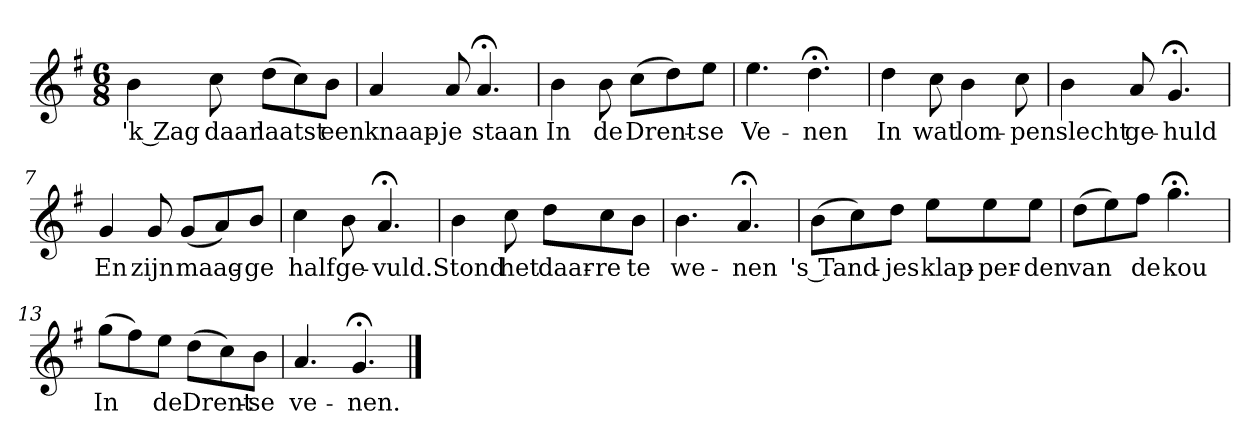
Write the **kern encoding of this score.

**kern	**text
*part1	*part1
*staff1	*staff1
*k[f#]	*
*G:	*
*M6/8	*
*MM120	*
=1	=1
4b	'k Zag
8cc	daar
(8ddL	laatst
8cc)	.
8bJ	een
=2	=2
4a	knaap-
8a	-je
4.a;<	staan
=3	=3
4b	In
8b	de
(8ccL	Drent-
8dd)	.
8eeJ	-se
=4	=4
4.ee	Ve-
4.dd;<	-nen
=5	=5
4dd	In
8cc	wat
4b	lom-
8cc	-pen
=6	=6
4b	slecht
8a	ge-
4.g;<	-huld
=7	=7
4g	En
8g	zijn
(8gL	maag-
8a)	.
8bJ	-ge
=8	=8
4cc	half
8b	ge-
4.a;<	-vuld.
=9	=9
4b	Stond
8cc	het
8ddL	daar-
8cc	-re
8bJ	te
=10	=10
4.b	we-
4.a;<	-nen
=11	=11
(8bL	's Tand-
8cc)	.
8ddJ	-jes
8eeL	klap-
8ee	-per-
8eeJ	-den
=12	=12
(8ddL	van
8ee)	.
8ff#J	de
4.gg;<	kou
=13	=13
(8ggL	In
8ff#)	.
8eeJ	de
(8ddL	Drent-
8cc)	.
8bJ	-se
=14	=14
4.a	ve-
4.g;<	-nen.
==	==
*-	*-
